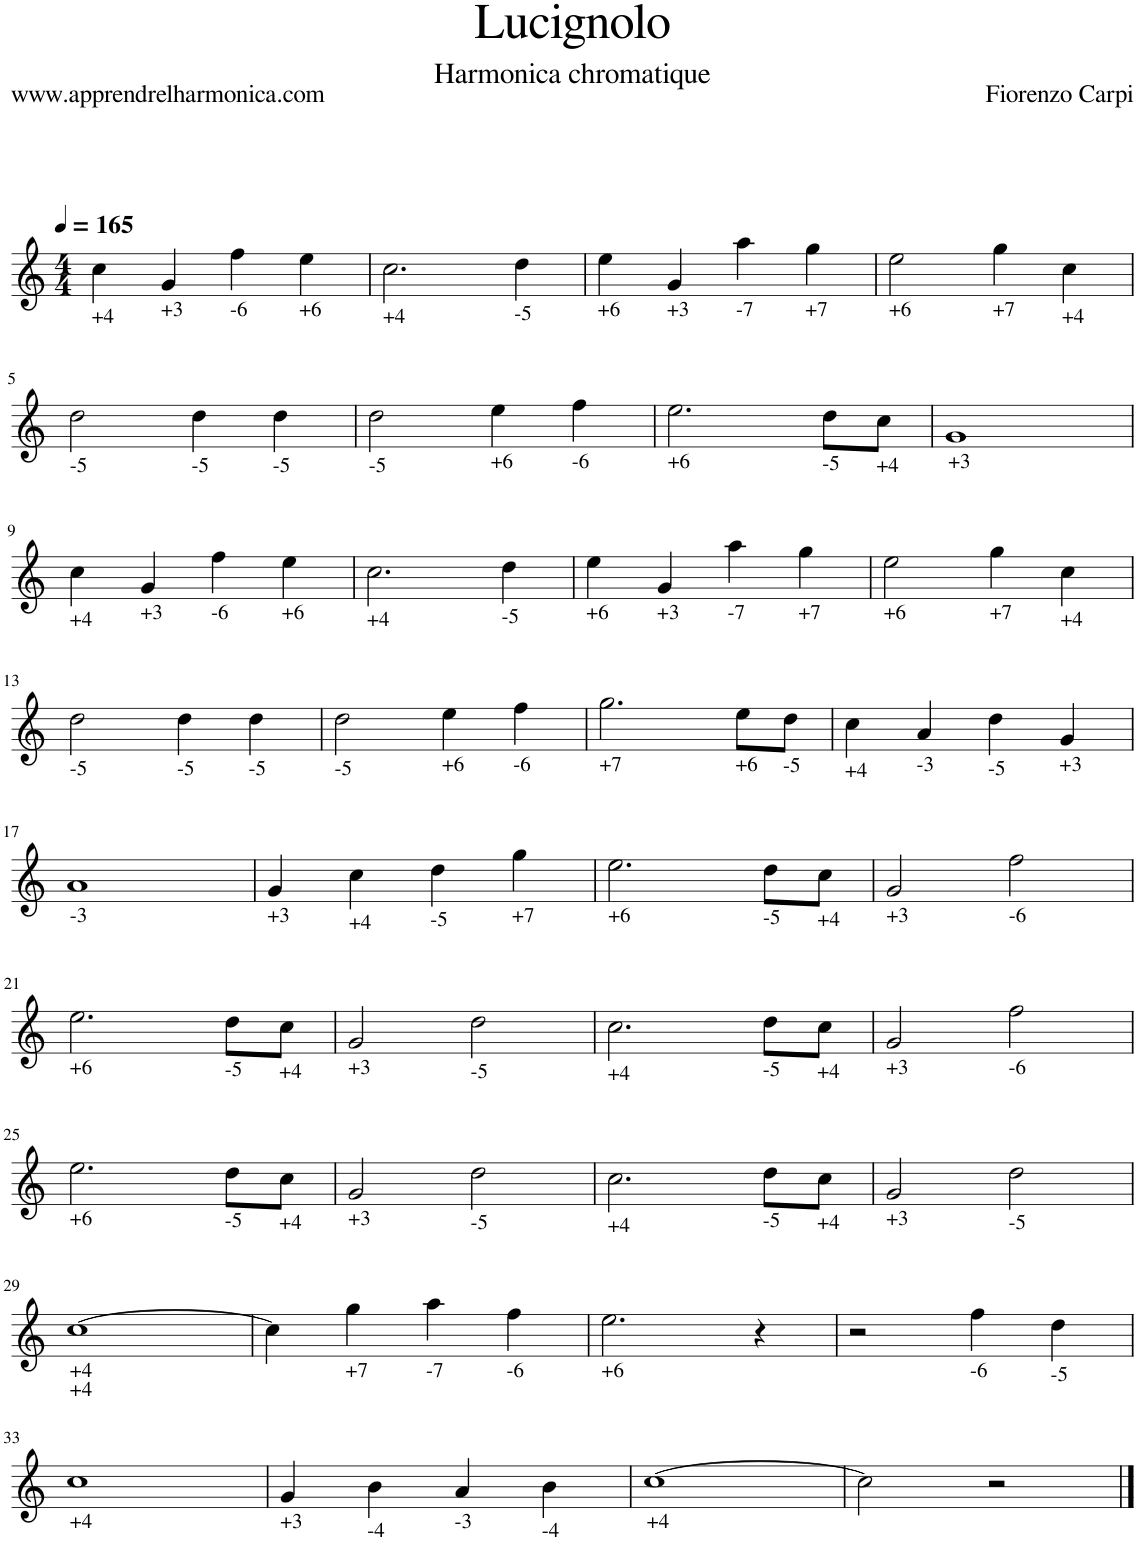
**kern
*part1
*staff1
*I"Piano, Fiorenzo Carpi  Lucignolo  Harmonica chromatique - melodie
*I'Pia.
*clefG2
*k[]
*M4/4
*MM165
=1
!LO:TX:b:t=+4
4cc\
!LO:TX:b:t=+3
4g/
!LO:TX:b:t=-6
4ff\
!LO:TX:b:t=+6
4ee\
=2
!LO:TX:b:t=+4
2.cc\
!LO:TX:b:t=-5
4dd\
=3
!LO:TX:b:t=+6
4ee\
!LO:TX:b:t=+3
4g/
!LO:TX:b:t=-7
4aa\
!LO:TX:b:t=+7
4gg\
=4
!LO:TX:b:t=+6
2ee\
!LO:TX:b:t=+7
4gg\
!LO:TX:b:t=+4
4cc\
!!LO:LB:g=z
=5
!LO:TX:b:t=-5
2dd\
!LO:TX:b:t=-5
4dd\
!LO:TX:b:t=-5
4dd\
=6
!LO:TX:b:t=-5
2dd\
!LO:TX:b:t=+6
4ee\
!LO:TX:b:t=-6
4ff\
=7
!LO:TX:b:t=+6
2.ee\
!LO:TX:b:t=-5
8dd\L
!LO:TX:b:t=+4
8cc\J
=8
!LO:TX:b:t=+3
1g
!!LO:LB:g=z
=9
!LO:TX:b:t=+4
4cc\
!LO:TX:b:t=+3
4g/
!LO:TX:b:t=-6
4ff\
!LO:TX:b:t=+6
4ee\
=10
!LO:TX:b:t=+4
2.cc\
!LO:TX:b:t=-5
4dd\
=11
!LO:TX:b:t=+6
4ee\
!LO:TX:b:t=+3
4g/
!LO:TX:b:t=-7
4aa\
!LO:TX:b:t=+7
4gg\
=12
!LO:TX:b:t=+6
2ee\
!LO:TX:b:t=+7
4gg\
!LO:TX:b:t=+4
4cc\
!!LO:LB:g=z
=13
!LO:TX:b:t=-5
2dd\
!LO:TX:b:t=-5
4dd\
!LO:TX:b:t=-5
4dd\
=14
!LO:TX:b:t=-5
2dd\
!LO:TX:b:t=+6
4ee\
!LO:TX:b:t=-6
4ff\
=15
!LO:TX:b:t=+7
2.gg\
!LO:TX:b:t=+6
8ee\L
!LO:TX:b:t=-5
8dd\J
=16
!LO:TX:b:t=+4
4cc\
!LO:TX:b:t=-3
4a/
!LO:TX:b:t=-5
4dd\
!LO:TX:b:t=+3
4g/
!!LO:LB:g=z
=17
!LO:TX:b:t=-3
1a
=18
!LO:TX:b:t=+3
4g/
!LO:TX:b:t=+4
4cc\
!LO:TX:b:t=-5
4dd\
!LO:TX:b:t=+7
4gg\
=19
!LO:TX:b:t=+6
2.ee\
!LO:TX:b:t=-5
8dd\L
!LO:TX:b:t=+4
8cc\J
=20
!LO:TX:b:t=+3
2g/
!LO:TX:b:t=-6
2ff\
!!LO:LB:g=z
=21
!LO:TX:b:t=+6
2.ee\
!LO:TX:b:t=-5
8dd\L
!LO:TX:b:t=+4
8cc\J
=22
!LO:TX:b:t=+3
2g/
!LO:TX:b:t=-5
2dd\
=23
!LO:TX:b:t=+4
2.cc\
!LO:TX:b:t=-5
8dd\L
!LO:TX:b:t=+4
8cc\J
=24
!LO:TX:b:t=+3
2g/
!LO:TX:b:t=-6
2ff\
!!LO:LB:g=z
=25
!LO:TX:b:t=+6
2.ee\
!LO:TX:b:t=-5
8dd\L
!LO:TX:b:t=+4
8cc\J
=26
!LO:TX:b:t=+3
2g/
!LO:TX:b:t=-5
2dd\
=27
!LO:TX:b:t=+4
2.cc\
!LO:TX:b:t=-5
8dd\L
!LO:TX:b:t=+4
8cc\J
=28
!LO:TX:b:t=+3
2g/
!LO:TX:b:t=-5
2dd\
!!LO:LB:g=z
=29
!LO:TX:b:t=+4
!LO:TX:b:t=+4
[1cc
=30
4cc\]
!LO:TX:b:t=+7
4gg\
!LO:TX:b:t=-7
4aa\
!LO:TX:b:t=-6
4ff\
=31
!LO:TX:b:t=+6
2.ee\
4r
=32
2r
!LO:TX:b:t=-6
4ff\
!LO:TX:b:t=-5
4dd\
!!LO:LB:g=z
=33
!LO:TX:b:t=+4
1cc
=34
!LO:TX:b:t=+3
4g/
!LO:TX:b:t=-4
4b\
!LO:TX:b:t=-3
4a/
!LO:TX:b:t=-4
4b\
=35
!LO:TX:b:t=+4
[1cc
=36
2cc\]
2r
==
*-
